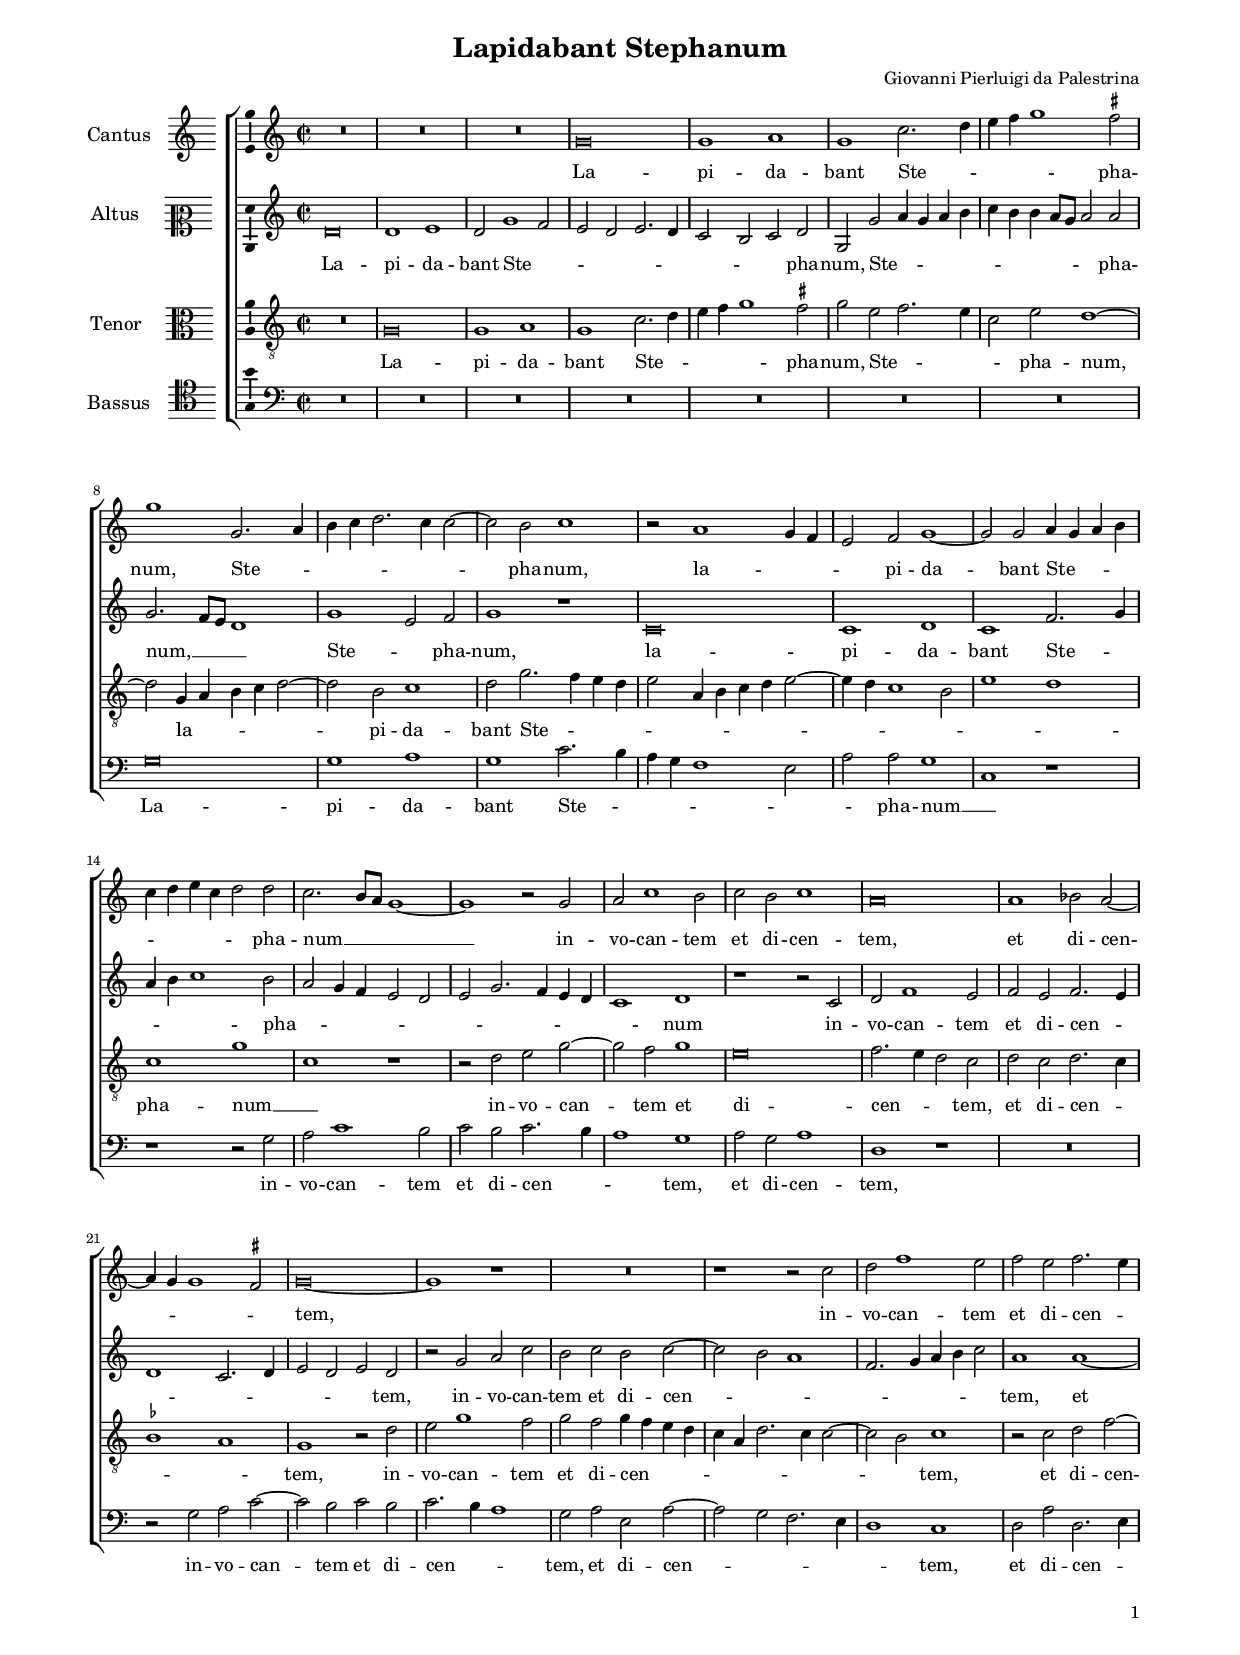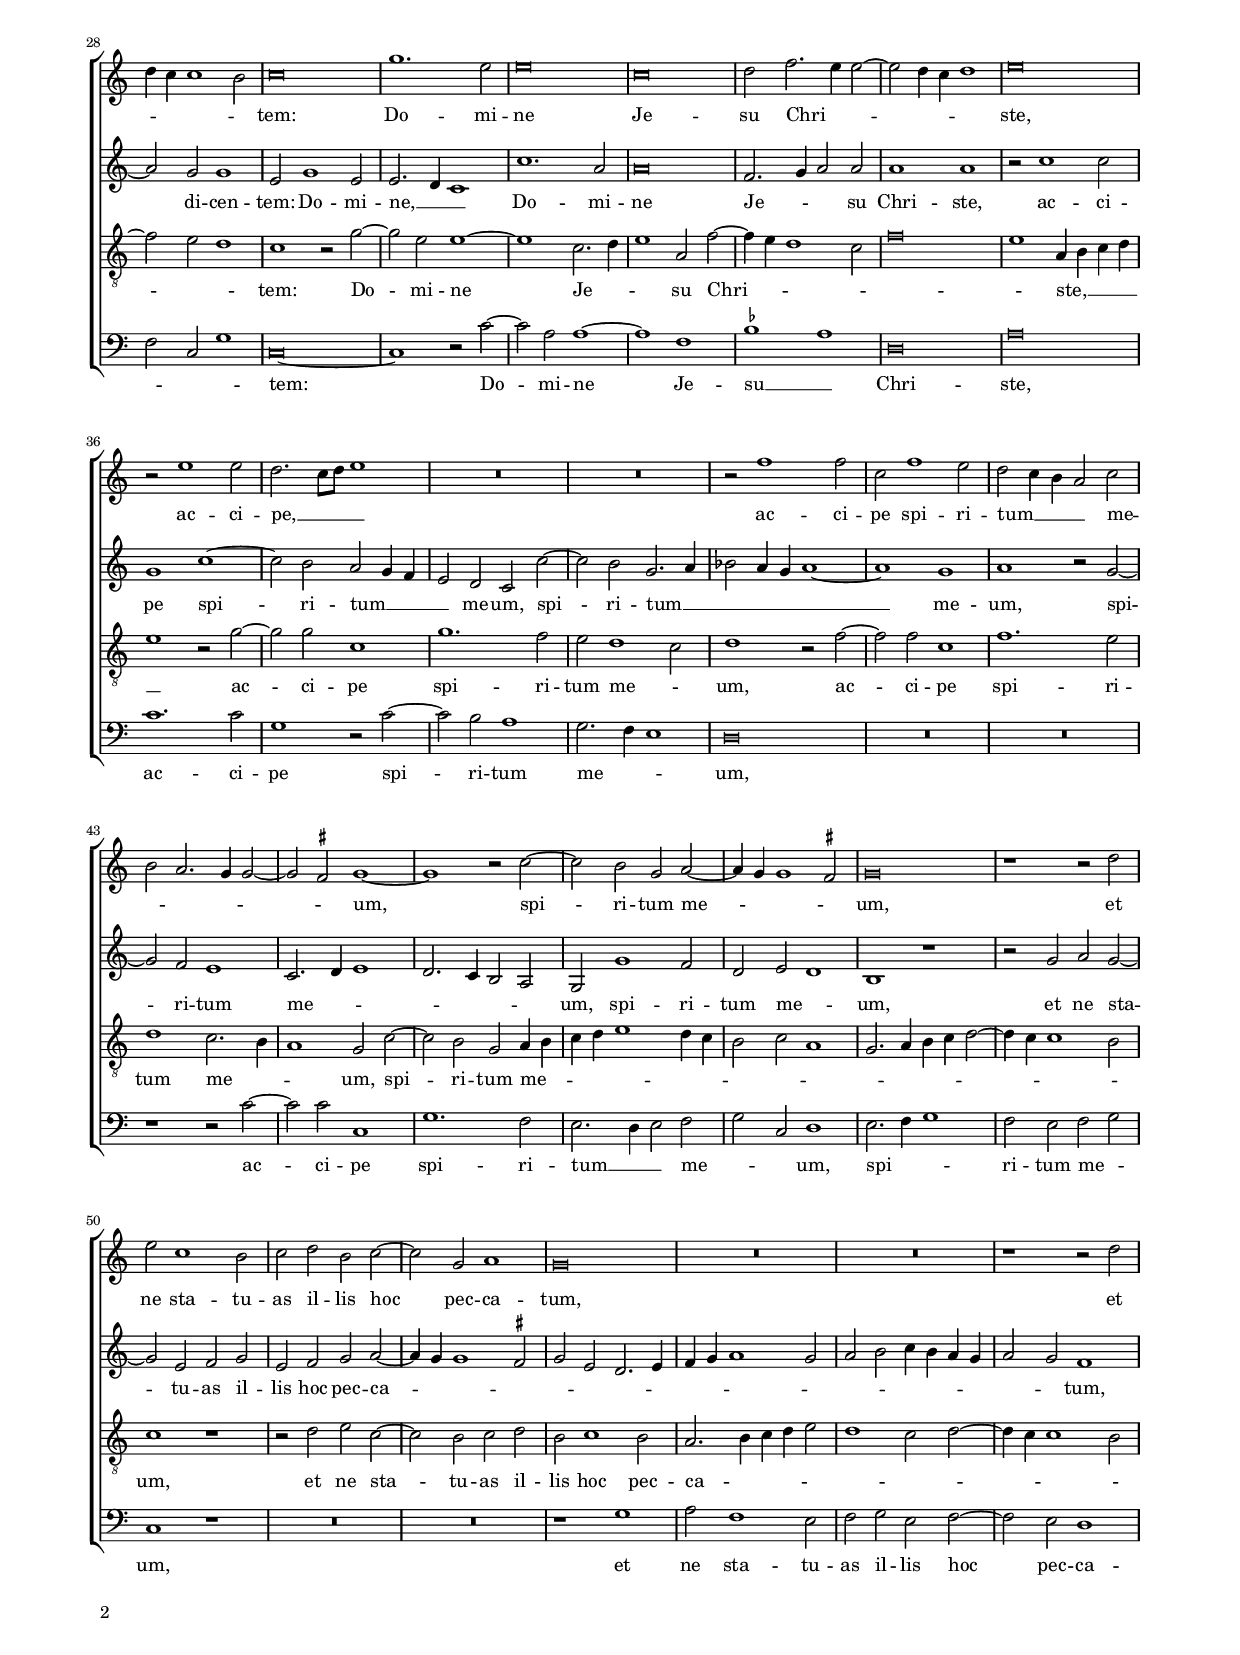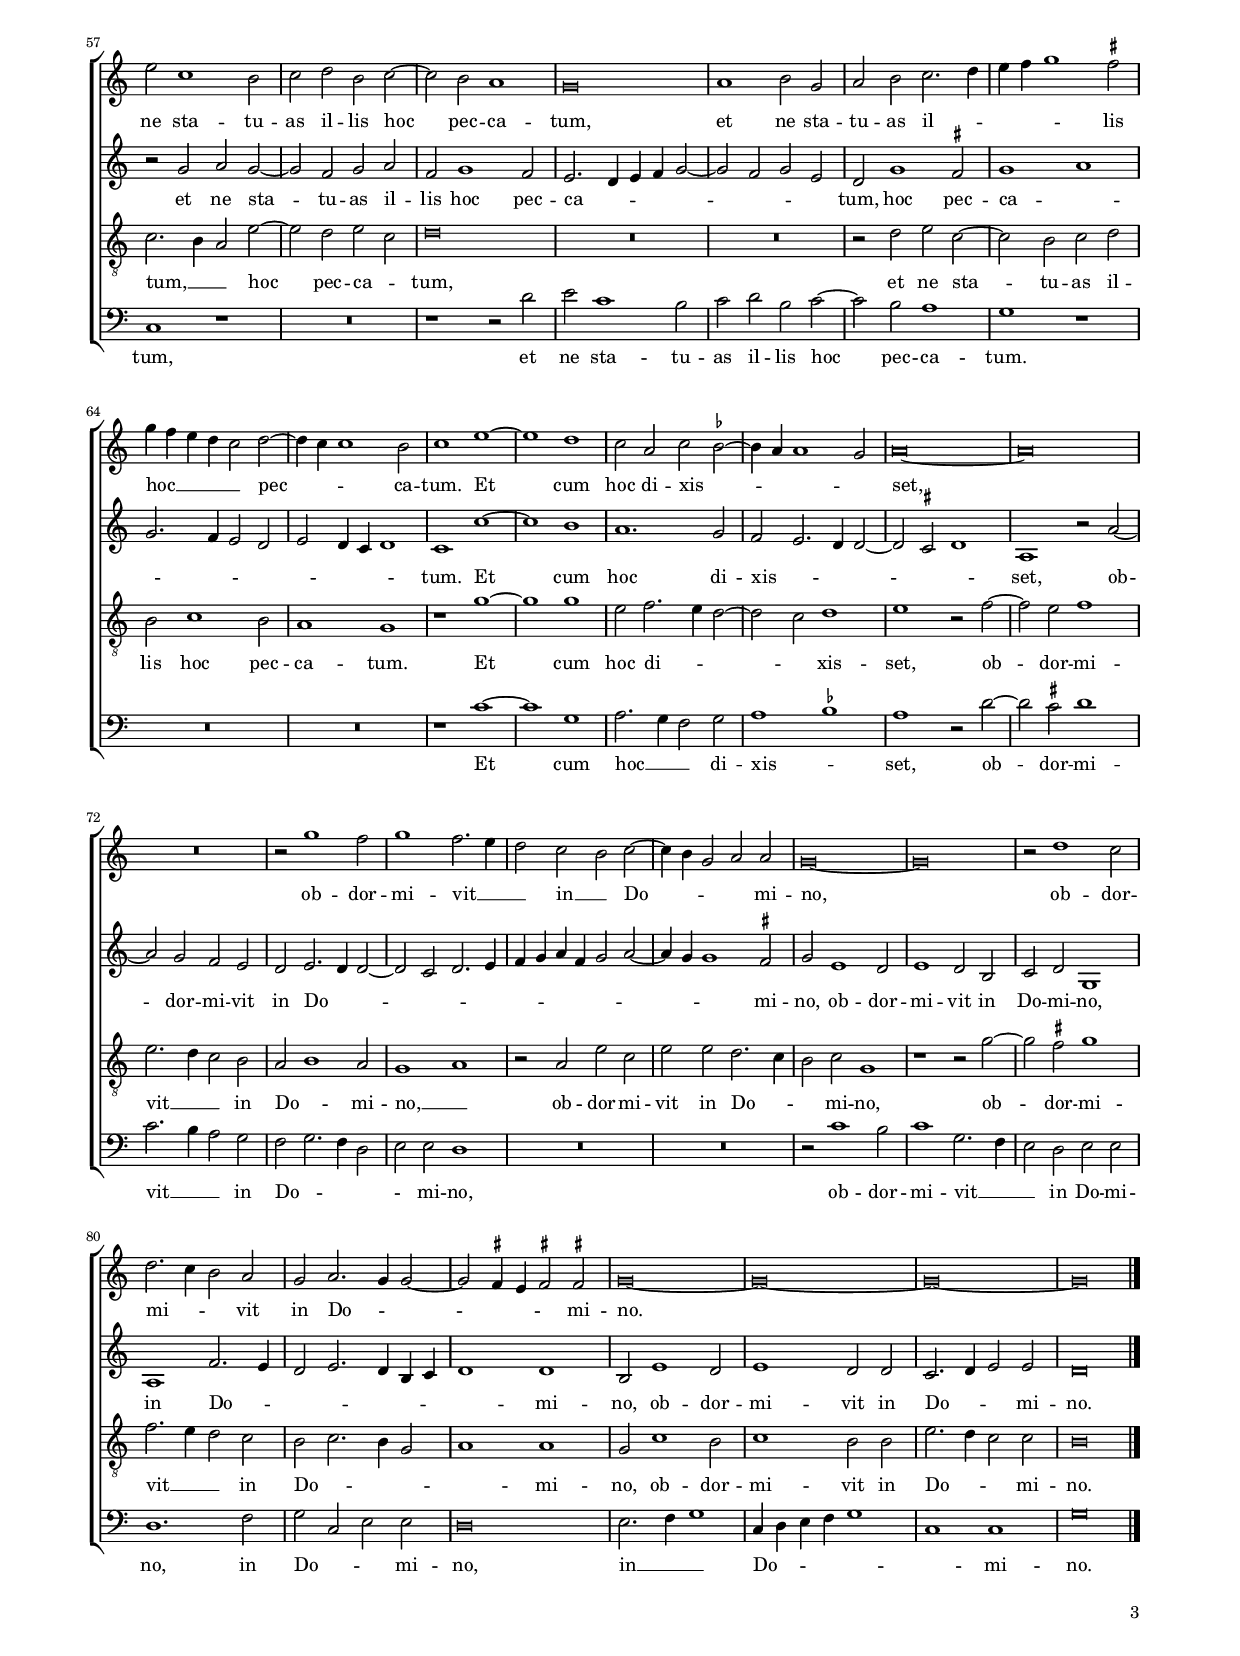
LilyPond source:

\header
{
  title="Lapidabant Stephanum"
  composer="Giovanni Pierluigi da Palestrina"
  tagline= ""
}

\version "2.22.2"
\language deutsch
#(set-global-staff-size 15)
% #(set-default-paper-size "letter")
#(ly:set-option 'point-and-click #f)

	
global = {
    % \set Staff.autoBeaming = ##f        
	\key c \major
	\time 2/2 \set Score.measureLength = #(ly:make-moment 2/1)
    \set Score.tempoHideNote = ##t
    \tempo 2 = 90
    \skip 1*2*86 \bar "|."
	}

	ficta = { \once \set suggestAccidentals = ##t }
	
	forget = #(define-music-function (music) (ly:music?) #{
		\accidentalStyle forget
		$music
		\accidentalStyle default
		#})
	

\paper
	{
	top-margin = 1.7 \cm
	bottom-margin = 1.1 \cm
	left-margin = 1.7 \cm
	right-margin = 1.7 \cm
	ragged-bottom = ##f
	ragged-last-bottom = ##t
	print-page-number = ##f
	system-system-spacing = #'((basic-distance . 17) (minimum-distance . 14) (padding . 5) (strechability . 150))
    oddFooterMarkup=\markup   \fill-line { "" \fromproperty #'page:page-number-string }
    evenFooterMarkup=\markup  \fill-line { \fromproperty #'page:page-number-string "" }
    last-bottom-spacing = #'((basic-distance . 11) (minimum-distance . 7) (padding . 4))
	systems-per-page = 4
    page-count = 3        
%	min-systems-per-page = 3
	}


incipitcantus = \markup { \score {
	{
	\set Staff.instrumentName = \markup { \fontsize #1 "Cantus" }
	\key c \major
	\clef violin
	s4 \bar ""
	}
	\layout  {
	raggedright = ##t
	indent = 1.6 \cm
	line-width = 2.4\cm
	\context { \Staff \remove Time_signature_engraver }
	\override Staff.Clef.Y-extent = #'(0 . 0)
	}} \hspace #1 }
	
      
incipitaltus = \markup { \score {
	{
	\set Staff.instrumentName = \markup { \fontsize #1 "Altus" }
	\key c \major
	\clef mezzosoprano
	s4 \bar ""
	}
	\layout  {
	raggedright = ##t
	indent = 1.6 \cm
	line-width = 2.4\cm
	\context { \Staff \remove Time_signature_engraver }
	\override Staff.Clef.Y-extent = #'(0 . 0)
	}} \hspace #1 }


incipittenor = \markup { \score {
	{
	\set Staff.instrumentName = \markup { \fontsize #1 "Tenor" }
	\key c \major
	\clef alto
	s4 \bar ""
	}
	\layout  {
	raggedright = ##t
	indent = 1.6 \cm
	line-width = 2.4\cm
	\context { \Staff \remove Time_signature_engraver }
	\override Staff.Clef.Y-extent = #'(0 . 0)
	}} \hspace #1 }


incipitbassus = \markup { \score {
	{
	\set Staff.instrumentName = \markup { \fontsize #1 "Bassus" }
	\key c \major
	\clef tenor
	s4 \bar ""
	}
	\layout  {
	raggedright = ##t
	indent = 1.6 \cm
	line-width = 2.4\cm
	\context { \Staff \remove Time_signature_engraver }
	\override Staff.Clef.Y-extent = #'(0 . 0)
	}} \hspace #1 }


cantus =  \relative c''
	{
	R\breve
	R\breve
	R\breve
	g\breve
%5
	g1 a |
	g1 c2. d4
	e4 f g1 \ficta fis2
	g1 g,2. a4
	h4 c d2. c4 c2~
%10
	c2 h c1 |
	r2 a1 g4 f
	e2 f g1~
	g2 g a4 g a h
	c4 d e c d2 d
%15
	c2. h8 a g1~ |
	g1 r2 g
	a2 c1 h2
	c2 h c1
	a\breve
%20
	a1 b2 a~ |
	a4 g g1 \ficta fis2
	g\breve~
	g1 r
	R\breve
%25
	r1 r2 c |
	d2 f1 e2
	f2 e f2. e4
	d4 c c1 h2
	c\breve
%30
	g'1. e2 |
	e\breve
	c\breve
	d2 f2. e4 e2~
	e2 d4 c d1
%35
	e\breve |
	r2 e1 e2
	d2. c8 d e1
	R\breve
	R\breve
%40
	r2 f1 f2 |
	c2 f1 e2
	d2 c4 h a2 c
	h2 a2. g4 g2~
	g2 \ficta fis g1~
%45
	g1 r2 c~ |
	c2 h g a~
	a4 g g1 \ficta fis2
	g\breve
	r1 r2 d'
%50
	e2 c1 h2 |
	c2 d h c~
	c2 g a1
	g\breve
	R\breve
%55
	R\breve |
	r1 r2 d'
	e2 c1 h2
	c2 d h c~
	c2 h a1
%60
	g\breve |
	a1 h2 g
	a2 h c2. d4
	e4 f g1 \ficta fis2
	g4 f e d c2 d~
%65
	d4 c c1 h2 |
	c1 e~
	e1 d
	c2 a c \ficta b~
	\ficta b4 a a1 g2
%70
	a\breve~ |
	a\breve
	R\breve
	r2 g'1 f2
	g1 f2. e4
%75
	d2 c h c~ |
	c4 h g2 a a
	g\breve~
	g\breve
	r2 d'1 c2
%80
	d2. c4 h2 a |
	g2 a2. g4 g2~
	g2 \ficta fis4 e \ficta fis!2 \ficta fis!
	g\breve~
	g\breve~
%85
	g\breve~ |
	g\breve |
	}


altus =  \relative c'
	{
	d\breve
	d1 e
	d2 g1 f2
	e2 d e2. d4
%5
	c2 h c d |
	g,2 g' a4 g a h
	c4 h h a8 g a2 a
	g2. f8 e d1
	g1 e2 f2
%10
	g1 r |
	c,\breve
	c1 d
	c1 f2. g4
	a4 h c1 h2
%15
	a2 g4 f e2 d |
	e2 g2. f4 e d
	c1 d
	r1 r2 c
	d2 f1 e2
%20
	f2 e f2. e4 |
	d1 c2. d4
	e2 d e d
	r2 g a c
	h2 c h c~
%25
	c2 h a1 |
	f2. g4 a h c2
	a1 a~
	a2 g g1
	e2 g1 e2
%30
	e2. d4 c1 |
	c'1. a2
	a\breve
	f2. g4 a2 a
	a1 a
%35
	r2 c1 c2 |
	g1 c~
	c2 h a g4 f
	e2 d c c'~
	c2 h g2. a4
%40
	b2 a4 g a1~ |
	a1 g
	a1 r2 g~
	g2 f e1
	c2. d4 e1
%45
	d2. c4 h2 a |
	g2 g'1 f2
	d2 e d1
	h1 r
	r2 g' a g~
%50
	g2 e f g |
	e2 f g a~
	a4 g g1 \ficta fis2
	g2 e d2. e4
	f4 g a1 g2
%55
	a2 h c4 h a g |
	a2 g f1
	r2 g a g~
	g2 f g a
	f2 g1 f2
%60
	e2. d4 e4 f g2~ |
	g2 f g e
	d2 g1 \ficta fis2
	g1 a
	g2. f4 e2 d
%65
	e2 d4 c d1 |
	c1 c'~
	c1 h
	a1. g2
	f2 e2. d4 d2~
%70
	d2 \ficta cis d1 |
	a1 r2 a'~
	a2 g f e
	d2 e2. d4 d2~
	d2 c d2. e4
%75
	f4 g a f g2 a~ |
	a4 g g1 \ficta fis2
	g2 e1 d2
	e1 d2 h
	c2 d g,1
%80
	a1 f'2. e4 |
	d2 e2. d4 h c
	d1 d
	h2 e1 d2
	e1 d2 d
%85
	c2. d4 e2 e |
	d\breve |
	}


tenor =  \relative c'
	{
	R\breve
	g\breve
	g1 a
	g1 c2. d4
%5
	e4 f g1 \ficta fis2 |
	g2 e f2. e4
	c2 e d1~
	d2 g,4 a h c d2~
	d2 h c1
%10
	d2 g2. f4 e d |
	e2 a,4 h c d e2~
	e4 d c1 h2
	e1 d
	c1 g'
%15
	c,1 r |
	r2 d e g~
	g2 f g1
	e\breve
	f2. e4 d2 c
%20
	d2 c d2. c4 |
	\ficta b1 a
	g1 r2 d'
	e2 g1 f2
	g2 f g4 f e d
%25
	c4 a d2. c4 c2~ |
	c2 h c1
	r2 c d f~
	f2 e d1
	c1 r2 g'~
%30
	g2 e e1~ |
	e1 c2. d4
	e1 a,2 f'~
	f4 e d1 c2
	f\breve
%35
	e1 a,4 h c d |
	e1 r2 g~
	g2 g c,1
	g'1. f2
	e2 d1 c2
%40
	d1 r2 f~ |
	f2 f c1
	f1. e2
	d1 c2. h4
	a1 g2 c~
%45
	c2 h g a4 h |
	c4 d e1 d4 c
	h2 c a1
	g2. a4 h c d2~
	d4 c c1 h2
%50
	c1 r |
	r2 d e c~
	c2 h c d
	h2 c1 h2
	a2. h4 c d e2
%55
	d1 c2 d~ |
	d4 c c1 h2
	c2. h4 a2 e'~
	e2 d e c
	d\breve
%60
	R\breve |
	R\breve
	r2 d e c~
	c2 h c d
	h2 c1 h2
%65
	a1 g |
	r1 g'~
	g1 g
	e2 f2. e4 d2~
	d2 c d1
%70
	e1 r2 f~ |
	f2 e f1
	e2. d4 c2 h
	a2 h1 a2
	g1 a
%75
	r2 a e' c |
	e2 e d2. c4
	h2 c g1
	r1 r2 g'~
	g2 \ficta fis g1
%80
	f2. e4 d2 c |
	h2 c2. h4 g2
	a1 a
	g2 c1 h2
	c1 h2 h
%85
	e2. d4 c2 c |
	h\breve |
	}


bassus  =  \relative c
	{
	R\breve
	R\breve
	R\breve
	R\breve
%5
	R\breve |
	R\breve
	R\breve
	g'\breve
	g1 a
%10
	g1 c2. h4 |
	a4 g f1 e2
	a2 a g1
	c,1 r
	r1 r2 g'
%15
	a2 c1 h2 |
	c2 h c2. h4
	a1 g
	a2 g a1
	d,1 r
%20
	R\breve |
	r2 g a c~
	c2 h c h
	c2. h4 a1
	g2 a e a~
%25
	a2 g f2. e4 |
	d1 c
	d2 a' d,2. e4
	f2 c g'1
	c,\breve~
%30
	c1 r2 c'~ |
	c2 a a1~
	a1 f
	\ficta b1 a
	d,\breve
%35
	a'\breve |
	c1. c2
	g1 r2 c~
	c2 h a1
	g2. f4 e1
%40
	d\breve |
	R\breve
	R\breve
	r1 r2 c'~
	c2 c c,1
%45
	g'1. f2 |
	e2. d4 e2 f
	g2 c, d1
	e2. f4 g1
	f2 e f g
%50
	c,1 r |
	R\breve
	R\breve
	r1 g'
	a2 f1 e2
%55
	f2 g e f~ |
	f2 e d1
	c1 r
	R\breve
	r1 r2 d'
%60
	e2 c1 h2 |
	c2 d h c~
	c2 h a1
	g1 r
	R\breve
%65
	R\breve |
	r1 c~
	c1 g
	a2. g4 f2 g
	a1 \ficta b
%70
	a1 r2 d~ |
	d2 \ficta cis d1
	c2. h4 a2 g
	f2 g2. f4 d2
	e2 e d1
%75
	R\breve |
	R\breve
	r2 c'1 h2
	c1 g2. f4
	e2 d e e
%80
	d1. f2 |
	g2 c, e e
	d\breve
	e2. f4 g1
	c,4 d e f g1
%85
	c,1 c |
	g'\breve |
	}

lyricscantus = \lyricmode {
	La -- pi -- da -- bant Ste -- _ _ _ _ pha -- num,
    Ste -- _ _ _ _ _ _ pha -- num,
    la -- _ _ _ pi -- da -- bant Ste -- _ _ _ _ _ _ _ _ pha -- num __ _ _ _
    in -- vo -- can -- tem et di -- cen -- tem,
    et di -- cen -- _ _ _ tem,
    in -- vo -- can -- tem et di -- cen -- _ _ _ _ _ tem:
    Do -- mi -- ne Je -- su Chri -- _ _ _ _ _ ste,
    ac -- ci -- pe, __ _ _ _
    ac -- ci -- pe spi -- ri -- tum __ _ _ _ me -- _ _ _ _ _ um,
    spi -- ri -- tum me -- _ _ _ um,
    et ne sta -- tu -- as il -- lis hoc pec -- ca -- tum,
    et ne sta -- tu -- as il -- lis hoc pec -- ca -- tum,
    et ne sta -- tu -- as il -- _ _ _ _ lis hoc __ _ _ _ _ pec -- _ _ ca -- tum.
    Et cum hoc di -- xis -- _ _ _ _ set,
    ob -- dor -- mi -- vit __ _ _ in __ _ Do -- _ _ _ mi -- no,
    ob -- dor -- mi -- _ _ vit in Do -- _ _ _ _ _ mi -- no.
	}


lyricsaltus = \lyricmode {
	La -- pi -- da -- bant Ste -- _ _ _ _ _ _ _ _ pha -- num,
    Ste -- _ _ _ _ _ _ _ _ _ _ pha -- num, __ _ _ _ 
    Ste -- _ pha -- num,
    la -- pi -- da -- bant Ste -- _ _ _ _ pha -- _ _ _ _ _ _ _ _ _ _ _ num
    in -- vo -- can -- tem et di -- cen -- _ _ _ _ _ _ _ tem,
    in -- vo -- can -- tem et di -- cen -- _ _ _ _ _ _ _ tem,
    et di -- cen -- tem:
    Do -- mi -- ne, __ _ _
    Do -- mi -- ne Je -- _ _ su Chri -- ste,
    ac -- ci -- pe spi -- ri -- tum __ _ _ _ me -- um,
    spi -- ri -- tum __ _ _ _ _ _ me -- um,
    spi -- ri -- tum me -- _ _ _ _ _ _ um,
    spi -- ri -- tum me -- _ um,
    et ne sta -- tu -- as il -- lis hoc pec -- ca -- _ _ _ _ _ _ _ _ _ _ _ _ _ _ _ _ _ _ _ tum,
    et ne sta -- tu -- as il -- lis hoc pec -- ca -- _ _ _ _ _ _ _ tum,
    hoc pec -- ca -- _ _ _ _ _ _ _ _ _ tum.
    Et cum hoc di -- xis -- _ _ _ _ _ set,
    ob -- dor -- mi -- vit in Do -- _ _ _ _ _ _ _ _ _ _ _ _ _ mi -- no,
    ob -- dor -- mi -- vit in Do -- mi -- no,
    in Do -- _ _ _ _ _ _ _ mi -- no,
    ob -- dor -- mi -- vit in Do -- _ _ mi -- no.
	}


lyricstenor = \lyricmode {
	La -- pi -- da -- bant Ste -- _ _ _ _ pha -- num,
    Ste -- _ _ _ pha -- num,
    la -- _ _ _ _ pi -- da -- bant Ste -- _ _ _ _ _ _ _ _ _ _ _ _ _ _ pha -- num __ _
    in -- vo -- can -- tem et di -- cen -- _ _ tem,
    et di -- cen -- _ _ _ tem,
    in -- vo -- can -- tem et di -- cen -- _ _ _ _ _ _ _ _ _ tem,
    et di -- cen -- _ _ tem:
    Do -- mi -- ne Je -- _ _ su Chri -- _ _ _ _ _ ste, __ _ _ _ _
    ac -- ci -- pe spi -- ri -- tum me -- _ um,
    ac -- ci -- pe spi -- ri -- tum me -- _ _ um,
    spi -- ri -- tum me -- _ _ _ _ _ _ _ _ _ _ _ _ _ _ _ _ _ um,
    et ne sta -- tu -- as il -- lis hoc pec -- ca -- _ _ _ _ _ _ _ _ _ _ tum, __ _ _
    hoc pec -- ca -- _ tum,
    et ne sta -- tu -- as il -- lis hoc pec -- ca -- tum.
    Et cum hoc di -- _ _ _ xis -- set,
    ob -- dor -- mi -- vit __ _ _ in Do -- _ mi -- no, __ _
    ob -- dor -- mi -- vit in Do -- _ _ mi -- no,
    ob -- dor -- mi -- vit __ _ _ in Do -- _ _ _ _ mi -- no,
    ob -- dor -- mi -- vit in Do -- _ _ mi -- no.
	}


lyricsbassus = \lyricmode {
	La -- pi -- da -- bant Ste -- _ _ _ _ _ _ pha -- num __ _
    in -- vo -- can -- tem et di -- cen -- _ _ tem,
    et di -- cen -- tem,
    in -- vo -- can -- tem et di -- cen -- _ _ tem,
    et di -- cen -- _ _ _ _ tem,
    et di -- cen -- _ _ _ _ tem:
    Do -- mi -- ne Je -- su __ _ Chri -- ste,
    ac -- ci -- pe spi -- ri -- tum me -- _ _ um,
    ac -- ci -- pe spi -- ri -- tum __ _ _ me -- _ _ um,
    spi -- _ _ ri -- tum me -- _ um,
    et ne sta -- tu -- as il -- lis hoc pec -- ca -- tum,
    et ne sta -- tu -- as il -- lis hoc pec -- ca -- tum.
    Et cum hoc __ _ _ di -- xis -- _ set,
    ob -- dor -- mi -- vit __ _ _ in Do -- _ _ _ _ mi -- no,
    ob -- dor -- mi -- vit __ _ _ in Do -- mi -- no,
    in Do -- _ _ mi -- no,
    in __ _ _ Do -- _ _ _ _ _ mi -- no.
	}


\score
{  
	\transpose c c {
	\new ChoirStaff \with { \override StaffGrouper.staff-staff-spacing.basic-distance = #12 }
	<<

	\new Staff << \global
	\new Voice="v1" {
		\set Staff.instrumentName=\incipitcantus
        %       \set Staff.instrumentName="S"
		\set Staff.midiInstrument = "reed organ"
		\clef "violin"
		\cantus }
	\new Lyrics \lyricsto "v1" {\lyricscantus }
	>>


	\new Staff << \global
	\new Voice="v2" {
		\set Staff.instrumentName=\incipitaltus
        %       \set Staff.instrumentName="A"
		\set Staff.midiInstrument = "reed organ"
        \clef "violin" % "G_8"
		\altus}
	\new Lyrics \lyricsto "v2" {\lyricsaltus }
	>>


	\new Staff << \global
	\new Voice="v3" {
		\set Staff.instrumentName=\incipittenor
        %       \set Staff.instrumentName="T"
		\set Staff.midiInstrument = "reed organ"
		\clef "G_8"
		\tenor }
	\new Lyrics \lyricsto "v3" {\lyricstenor }
	>>


	\new Staff << \global
	\new Voice="v4" {
		\set Staff.instrumentName=\incipitbassus
        %       \set Staff.instrumentName="B"
		\set Staff.midiInstrument = "reed organ"
		\clef "bass" 
		\bassus }
	\new Lyrics \lyricsto "v4" {\lyricsbassus}
	>>

	>>
	} % transpose

	\layout
	{
	indent = 2.3 \cm
	\context { \Lyrics \override VerticalAxisGroup.nonstaff-relatedstaff-spacing.padding = #1.1 }
%	\context { \Lyrics \override LyricText.font-size = #1 }
	\context { \Staff \override TimeSignature.break-visibility = #end-of-line-invisible }
    \context { \Staff \consists "Ambitus_engraver" }
	\context { \Score \override BarNumber.padding = #2 }
	\context { \Voice \override NoteHead.style = #'baroque }
	}

\midi
	{
	}
	
}


% EOF
